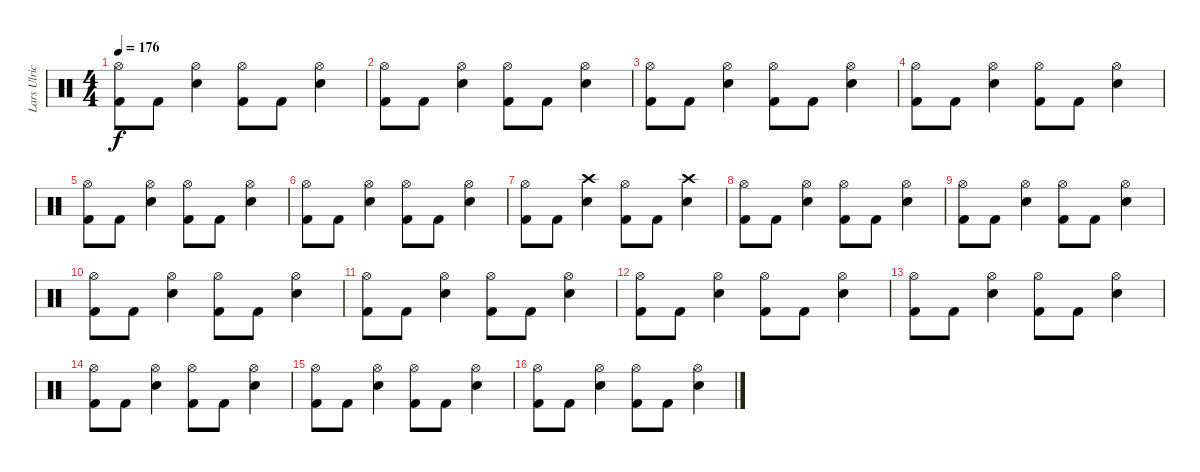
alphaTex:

\track ("Lars Ulrich" "Lars Ulric") {instrument percussion}
\staff {score}
\articulation defaults
\ts (4 4)
\tempo 176
\clef neutral
\ks c
("Hi-Hat (open)" "Kick (hit) 2").8{dy f} "Kick (hit) 2".8 ("Hi-Hat (open)" "Snare (hit) 2").4 ("Hi-Hat (open)" "Kick (hit) 2").8 "Kick (hit) 2".8 ("Hi-Hat (open)" "Snare (hit) 2").4 |
("Hi-Hat (open)" "Kick (hit) 2").8 "Kick (hit) 2".8 ("Hi-Hat (open)" "Snare (hit) 2").4 ("Hi-Hat (open)" "Kick (hit) 2").8 "Kick (hit) 2".8 ("Hi-Hat (open)" "Snare (hit) 2").4 |
("Hi-Hat (open)" "Kick (hit) 2").8 "Kick (hit) 2".8 ("Hi-Hat (open)" "Snare (hit) 2").4 ("Hi-Hat (open)" "Kick (hit) 2").8 "Kick (hit) 2".8 ("Hi-Hat (open)" "Snare (hit) 2").4 |
("Hi-Hat (open)" "Kick (hit) 2").8 "Kick (hit) 2".8 ("Hi-Hat (open)" "Snare (hit) 2").4 ("Hi-Hat (open)" "Kick (hit) 2").8 "Kick (hit) 2".8 ("Hi-Hat (open)" "Snare (hit) 2").4 |
("Hi-Hat (open)" "Kick (hit) 2").8 "Kick (hit) 2".8 ("Hi-Hat (open)" "Snare (hit) 2").4 ("Hi-Hat (open)" "Kick (hit) 2").8 "Kick (hit) 2".8 ("Hi-Hat (open)" "Snare (hit) 2").4 |
("Hi-Hat (open)" "Kick (hit) 2").8 "Kick (hit) 2".8 ("Hi-Hat (open)" "Snare (hit) 2").4 ("Hi-Hat (open)" "Kick (hit) 2").8 "Kick (hit) 2".8 ("Hi-Hat (open)" "Snare (hit) 2").4 |
("Hi-Hat (open)" "Kick (hit) 2").8 "Kick (hit) 2".8 ("Crash high (hit)" "Snare (hit) 2").4 ("Hi-Hat (open)" "Kick (hit) 2").8 "Kick (hit) 2".8 ("Crash high (hit)" "Snare (hit) 2").4 |
("Hi-Hat (open)" "Kick (hit) 2").8 "Kick (hit) 2".8 ("Hi-Hat (open)" "Snare (hit) 2").4 ("Hi-Hat (open)" "Kick (hit) 2").8 "Kick (hit) 2".8 ("Hi-Hat (open)" "Snare (hit) 2").4 |
("Hi-Hat (open)" "Kick (hit) 2").8 "Kick (hit) 2".8 ("Hi-Hat (open)" "Snare (hit) 2").4 ("Hi-Hat (open)" "Kick (hit) 2").8 "Kick (hit) 2".8 ("Hi-Hat (open)" "Snare (hit) 2").4 |
("Hi-Hat (open)" "Kick (hit) 2").8 "Kick (hit) 2".8 ("Hi-Hat (open)" "Snare (hit) 2").4 ("Hi-Hat (open)" "Kick (hit) 2").8 "Kick (hit) 2".8 ("Hi-Hat (open)" "Snare (hit) 2").4 |
("Hi-Hat (open)" "Kick (hit) 2").8 "Kick (hit) 2".8 ("Hi-Hat (open)" "Snare (hit) 2").4 ("Hi-Hat (open)" "Kick (hit) 2").8 "Kick (hit) 2".8 ("Hi-Hat (open)" "Snare (hit) 2").4 |
("Hi-Hat (open)" "Kick (hit) 2").8 "Kick (hit) 2".8 ("Hi-Hat (open)" "Snare (hit) 2").4 ("Hi-Hat (open)" "Kick (hit) 2").8 "Kick (hit) 2".8 ("Hi-Hat (open)" "Snare (hit) 2").4 |
("Hi-Hat (open)" "Kick (hit) 2").8 "Kick (hit) 2".8 ("Hi-Hat (open)" "Snare (hit) 2").4 ("Hi-Hat (open)" "Kick (hit) 2").8 "Kick (hit) 2".8 ("Hi-Hat (open)" "Snare (hit) 2").4 |
("Hi-Hat (open)" "Kick (hit) 2").8 "Kick (hit) 2".8 ("Hi-Hat (open)" "Snare (hit) 2").4 ("Hi-Hat (open)" "Kick (hit) 2").8 "Kick (hit) 2".8 ("Hi-Hat (open)" "Snare (hit) 2").4 |
("Hi-Hat (open)" "Kick (hit) 2").8 "Kick (hit) 2".8 ("Hi-Hat (open)" "Snare (hit) 2").4 ("Hi-Hat (open)" "Kick (hit) 2").8 "Kick (hit) 2".8 ("Hi-Hat (open)" "Snare (hit) 2").4 |
("Hi-Hat (open)" "Kick (hit) 2").8 "Kick (hit) 2".8 ("Hi-Hat (open)" "Snare (hit) 2").4 ("Hi-Hat (open)" "Kick (hit) 2").8 "Kick (hit) 2".8 ("Hi-Hat (open)" "Snare (hit) 2").4
